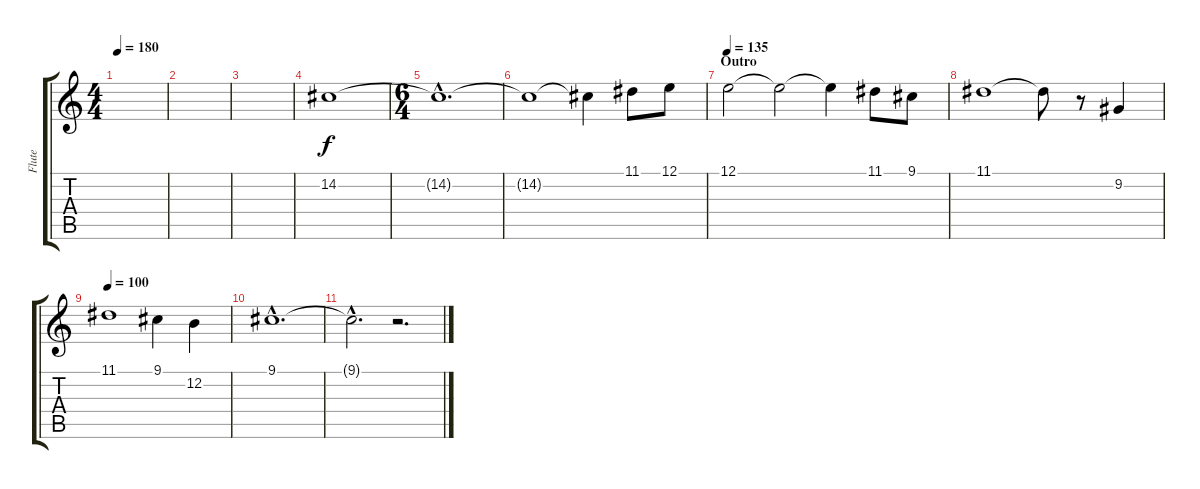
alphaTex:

\track ("Flute" "Flute") {instrument flute}
\staff {score tabs}
\tuning (E4 B3 G3 D3 A2 E2) {hide}
\ts (4 4)
\tempo 180
\clef g2
\ks c
|
|
|
14.2.1 |
\ts (6 4)
14.2{hac t}.1{d} |
14.2{t}.1 14.2{t}.4 11.1.8 12.1.8 |
\section ("" "Outro")
\tempo 135
12.1.2 12.1{t}.2 12.1{t}.4 11.1.8 9.1.8 |
11.1.1 11.1{t}.8 r.8 9.2.4 |
\tempo 100
11.1.1 9.1.4 12.2.4 |
9.1{hac}.1{d} |
9.1{hac t}.2{d} r.2{d}
